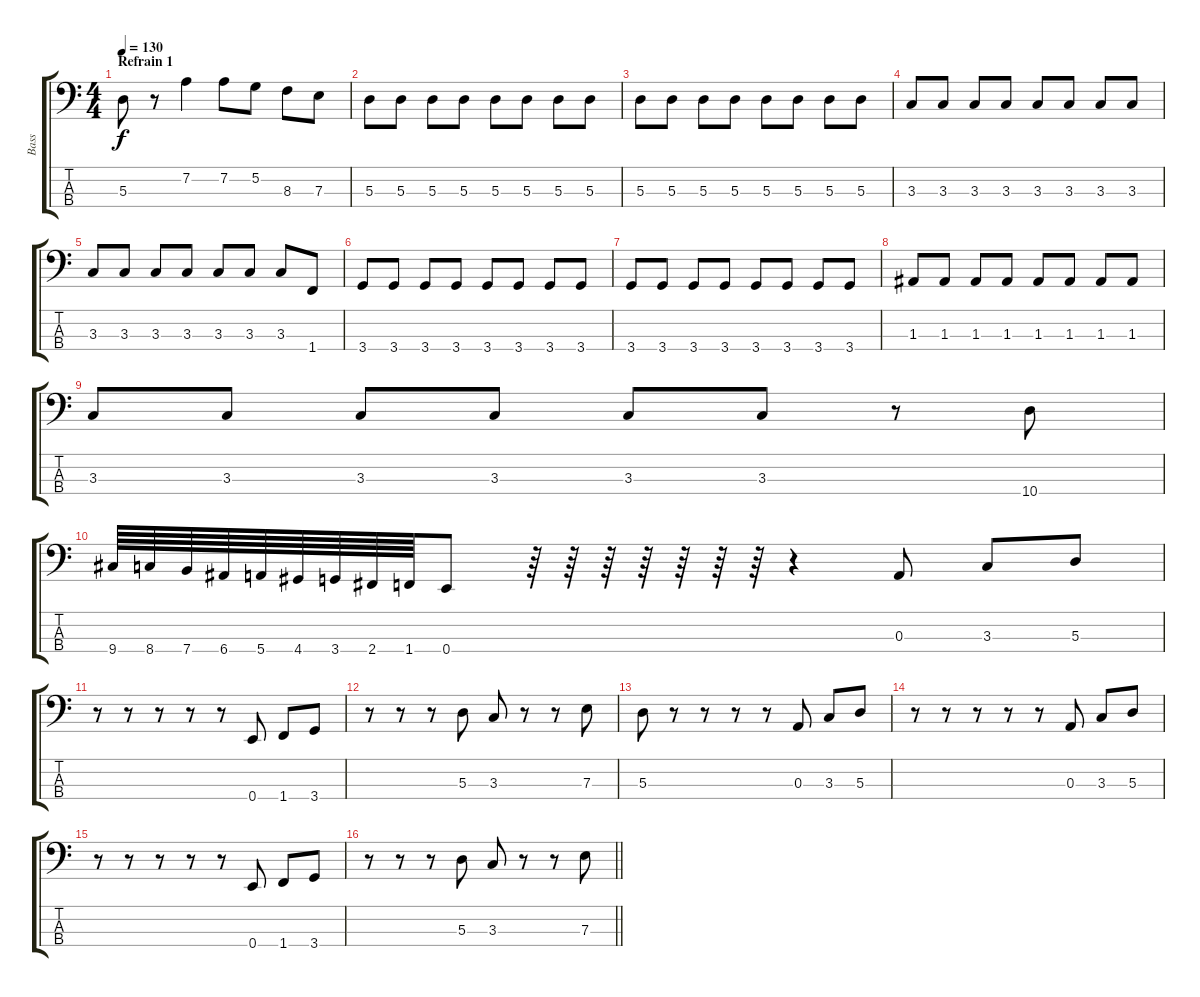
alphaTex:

\track ("Bass" "Bass") {instrument electricbassfinger}
\staff {score tabs}
\tuning (G2 D2 A1 E1) {hide}
\ts (4 4)
\section ("" "Refrain 1")
\tempo 130
\clef f4
\ks c
5.3.8{dy f} r.8 7.2.4 7.2.8 5.2.8 8.3.8 7.3.8 |
5.3.8 5.3.8 5.3.8 5.3.8 5.3.8 5.3.8 5.3.8 5.3.8 |
5.3.8 5.3.8 5.3.8 5.3.8 5.3.8 5.3.8 5.3.8 5.3.8 |
3.3.8 3.3.8 3.3.8 3.3.8 3.3.8 3.3.8 3.3.8 3.3.8 |
3.3.8 3.3.8 3.3.8 3.3.8 3.3.8 3.3.8 3.3.8 1.4.8 |
3.4.8 3.4.8 3.4.8 3.4.8 3.4.8 3.4.8 3.4.8 3.4.8 |
3.4.8 3.4.8 3.4.8 3.4.8 3.4.8 3.4.8 3.4.8 3.4.8 |
1.3.8 1.3.8 1.3.8 1.3.8 1.3.8 1.3.8 1.3.8 1.3.8 |
3.3.8 3.3.8 3.3.8 3.3.8 3.3.8 3.3.8 r.8 10.4.8{volume 16} |
9.4.64 8.4.64 7.4.64 6.4.64 5.4.64 4.4.64 3.4.64 2.4.64 1.4.64 0.4.8 r.64 r.64 r.64 r.64 r.64 r.64 r.64 r.4 0.3.8{volume 13} 3.3.8 5.3.8 |
r.8 r.8 r.8 r.8 r.8 0.4.8 1.4.8 3.4.8 |
r.8 r.8 r.8 5.3.8 3.3.8 r.8 r.8 7.3.8 |
5.3.8 r.8 r.8 r.8 r.8 0.3.8 3.3.8 5.3.8 |
r.8 r.8 r.8 r.8 r.8 0.3.8 3.3.8 5.3.8 |
r.8 r.8 r.8 r.8 r.8 0.4.8 1.4.8 3.4.8 |
\barLineRight lightlight
r.8 r.8 r.8 5.3.8 3.3.8 r.8 r.8 7.3.8
